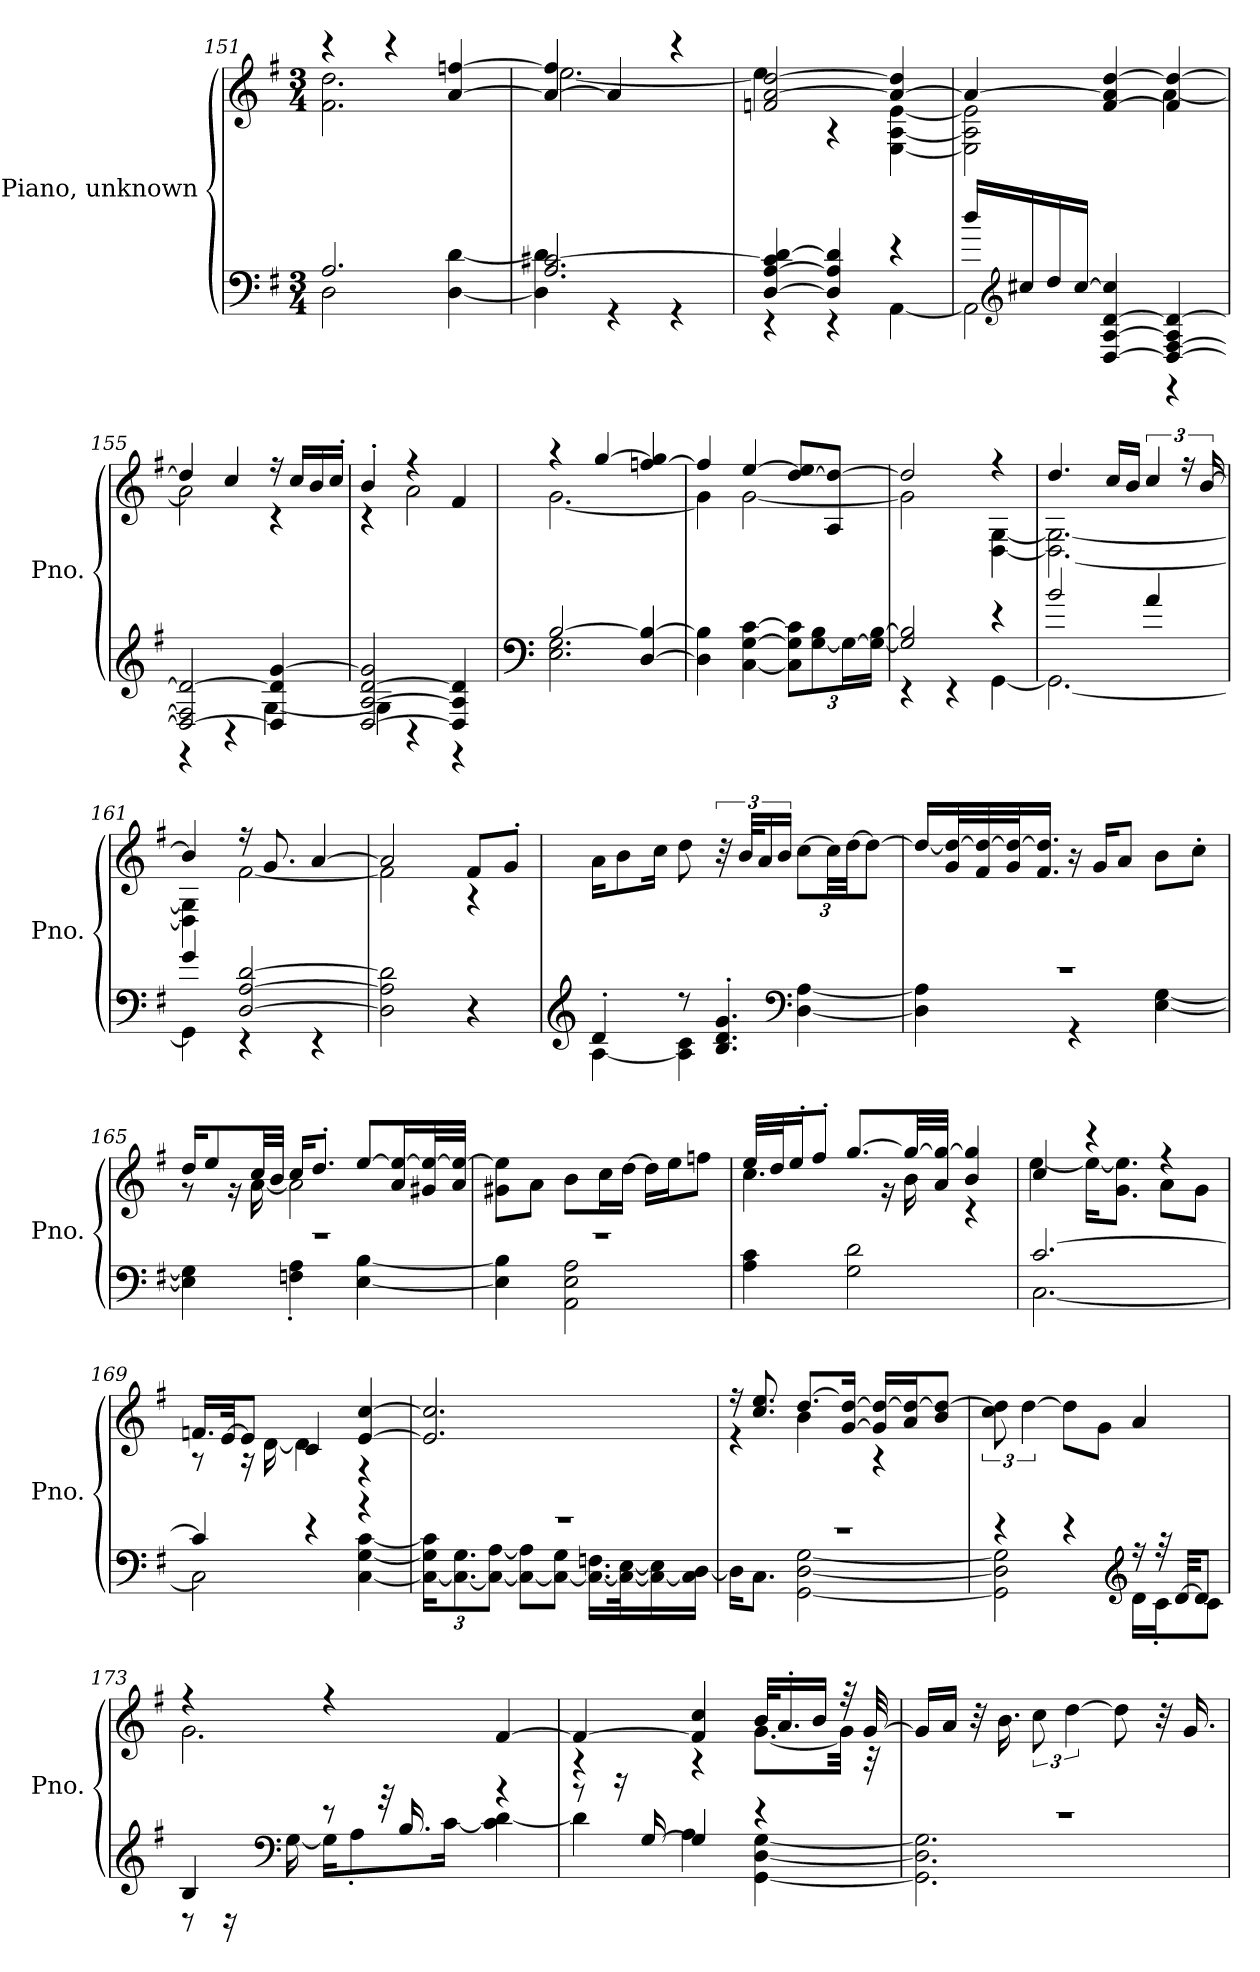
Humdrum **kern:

**kern	**kern
*part1	*part1
*staff2	*staff1
*I"Piano, unknown	*
*I'Pno.	*
*clefF4	*clefG2
*k[f#]	*k[f#]
*M3/4	*M3/4
=151	=151
*^	*^
2.A/	2D\	4r	2.f#\ 2.dd\
.	.	4r	.
.	[4D\ [4d\	[4a/ [4ffn/	.
!!LO:LB:g=z	!!
=152	=152	=152	=152
2.A/ [2.c#X/	4D\] 4d\]	4a/_ 4ff/]	[2.ee\
.	4r	4a/]	.
.	4r	4r	.
=153	=153	=153	=153
[4D/ [4A/ 4c#/] [4d/	4r	2fn/ [2a/ [2dd/	4ee\]
4D/] 4A/] 4d/]	4r	.	4r
4r	[4AA\	4a/_ 4dd/]	[4E\ [4A\ [4e\
=154	=154	=154	=154
16dd/LL	2AA\]	4a/_	2E\] 2A\] 2e\]
*clefG2	*	*	*
16cc#X/	.	.	.
16dd/	.	.	.
[16cc#/JJ	.	.	.
[4D/ [4A/ [4d/ 4cc#/]	.	[4f#/ 4a/] [4dd/	.
4D/_ [4F#/ 4A/] 4d/_	4r	4f#/] 4dd/_	[4a\
=155	=155	=155	=155
2D/_ 2F#/] 2d/_	4r	4dd/]	2a\]
.	4r	4cc/	.
4D/] 4d/] [4g/	[4G\	16r	4r
.	.	16cc/LL	.
.	.	16b/	.
.	.	16cc'/JJ	.
=156	=156	=156	=156
[2D/ [2A/ [2d/ 2g/]	4G\]	4b'/	4r
.	4r	4r	2a\
4D/] 4A/] 4d/]	4r	4f#/	.
=157	=157	=157	=157
*clefF4	*	*	*
[2B/	2.E\ 2.G\	4r	[2.g\
.	.	[4gg/	.
[4D/ 4B/_	.	[4ffn/ 4gg/]	.
*v	*v	*	*
!!LO:LB:g=z	!!
=158	=158	=158
4D\] 4B\]	4ff/]	4g\]
[4C\ [4G\ [4c\	[4ee/	[2g\
*Xbrackettup	*	*
12C\] 12G\] 12c\]L	[8dd/ 8ee/]L	.
[12G\ 12B\	.	.
.	8A/ 8dd/_J	.
24G\L_	.	.
24G\_ [24B\JJ	.	.
=159	=159	=159
*^	*	*
2G/] 2B/]	4r	2dd/]	2g\]
.	4r	.	.
4r	[4GG\	4r	[4D\ [4G\
=160	=160	=160	=160
2b/	2.GG\_	4.dd/	2.D\_ 2.G\_
.	.	16cc/LL	.
.	.	16b/JJ	.
4a/	.	6cc/	.
.	.	24r	.
.	.	[24b/	.
=161	=161	=161	=161
4g/	4GG\]	4b/]	4D\] 4G\]
[2D/ [2A/ [2d/	4r	16r	[2f#\
.	.	8.g/	.
.	4r	[4a/	.
*v	*v	*	*
=162	=162	=162
2D\] 2A\] 2d\]	2a/]	2f#\]
4r	8f#/L	4r
.	8g'/J	.
*	*v	*v
=163	=163
*clefG2	*
*^	*
4d'/	[4A\	16a\KL
.	.	8b\
.	.	16cc\Jk
8r	4A\] 4c\	8dd\
4.B/' 4.d/' 4.g/'	.	48r
.	.	48b/KLL
.	.	24a/
.	.	24b/JJ
*clefF4	*	*
*	*	*Xbrackettup
.	[4D\ [4A\	[12cc\L
.	.	48cc\LL]
.	.	[48dd\JJ
.	.	8dd\J_
!!LO:PB:g=z
=164	=164	=164
2.r	4D\] 4A\]	16dd/LL_
.	.	32g/ 32dd/_L
.	.	32f#/ 32dd/_
.	.	32g/ 32dd/_J
.	.	16.f#/ 16.dd/]JJ
.	4r	16r
.	.	16g/KL
.	.	8a/J
.	[4E\ [4G\	8b\L
.	.	8cc'\J
=165	=165	=165
*	*	*^
2.r	4E\] 4G\]	16dd/KL	8r
.	.	8ee/	.
.	.	.	16r
.	.	32cc/LL	[16a\
.	.	32b/JJJ	.
.	4Fn\' 4A\'	16cc/KL	2a\]
.	.	8.dd'/J	.
.	[4E\ [4B\	[8ee/L	.
.	.	16a/ 16ee/_L	.
.	.	32g#X/ 32ee/_L	.
.	.	32a/ 32ee/_JJJ	.
*	*	*v	*v
=166	=166	=166
2.r	4E\] 4B\]	8g#X\ 8ee\]L
.	.	8a\J
.	2AA\ 2E\ 2A\	8b\L
.	.	16cc\L
.	.	[16dd\JJ
.	.	16dd\LL]
.	.	16ee\J
.	.	8ffn\J
*v	*v	*
!!LO:LB:g=z
=167	=167
*	*^
4A\ 4c\	32ee/LLL	4.cc\
.	32dd/J	.
.	16ee'/J	.
.	8ff#'/J	.
2G\ 2d\	[8.gg/L	.
.	.	16r
.	32gg/LL_	16b\
.	32a/ 32gg/_JJJ	.
.	4b/ 4gg/]	4r
=168	=168	=168
*^	*	*
[2.c/	[2.C\	4cc/	[4ee\
.	.	4r	16ee\KL_
.	.	.	8.g\ 8.ee\]J
.	.	4r	8a\L
.	.	.	8g\J
=169	=169	=169	=169
4c/]	2C\]	16.fn/LL	8r
.	.	[32e/JK	.
.	.	8e/J]	16r
.	.	.	[16d\
4r	.	4c/	4d\]
4r	[4C\ [4G\ [4c\	[4e/ [4cc/	4r
*	*	*v	*v
!!LO:LB:g=z
=170	=170	=170
2.r	24C\_ 24G\] 24c\]KL	2.e/] 2.cc/]
.	12.C\_ 12.G\	.
.	12C\_ [12A\J	.
.	8C\_ 8A\]L	.
.	8C\_ 8G\J	.
.	16.C\_ 16.Fn\LL	.
.	32C\_ [32E\K	.
.	16C\_ 16E\]	.
.	16C\] [16D\JJ	.
=171	=171	=171
*	*	*^
2.r	16D\KL]	16r	4r
.	8.C\J	8.cc/ 8.ee/	.
.	[2GG\ [2D\ [2G\	[8.dd/L	4b\
.	.	[16g/ 16dd/_Jk	.
.	.	16g/] 16dd/_LL	4r
.	.	16a/ 16dd/_J	.
.	.	8b/ 8dd/_J	.
*	*	*v	*v
=172	=172	=172
*	*	*brackettup
4r	2GG\] 2D\] 2G\]	12cc\ 12dd\]
.	.	[6dd\
4r	.	8dd\L]
.	.	8g\J
*clefG2	*	*
16r	16d\LL	4a/
32r	16c'\J	.
[32d/KKL	.	.
8d/J]	8c\J	.
!!LO:LB:g=z
=173	=173	=173
*	*	*^
4B/	8r	4r	2.g\
.	16r	.	.
*clefF4	*	*	*
.	[16G\	.	.
8r	16G\KL]	4r	.
.	8A'\	.	.
32r	.	.	.
16.B/	.	.	.
.	[16c\Jk	.	.
4r	4c\] [4d\	[4f#/	.
=174	=174	=174	=174
8r	4d\]	4f#/_	4r
16r	.	.	.
[16G/	.	.	.
4G/]	4A\	4f#/] 4cc/	4r
4r	[4GG\ [4D\ [4G\	32b/KLL	[8.g\L
.	.	16.a'/	.
.	.	16b/JJ	.
.	.	32r	32g\Jkk]
.	.	[32g/	32r
*	*	*v	*v
=175	=175	=175
2.r	2.GG\] 2.D\] 2.G\]	16g/LL]
.	.	16a/JJ
.	.	32r
.	.	16.b\
.	.	12cc\
.	.	[6dd\
.	.	8dd\]
.	.	32r
.	.	16.g/
*v	*v	*
=	=
*-	*-
